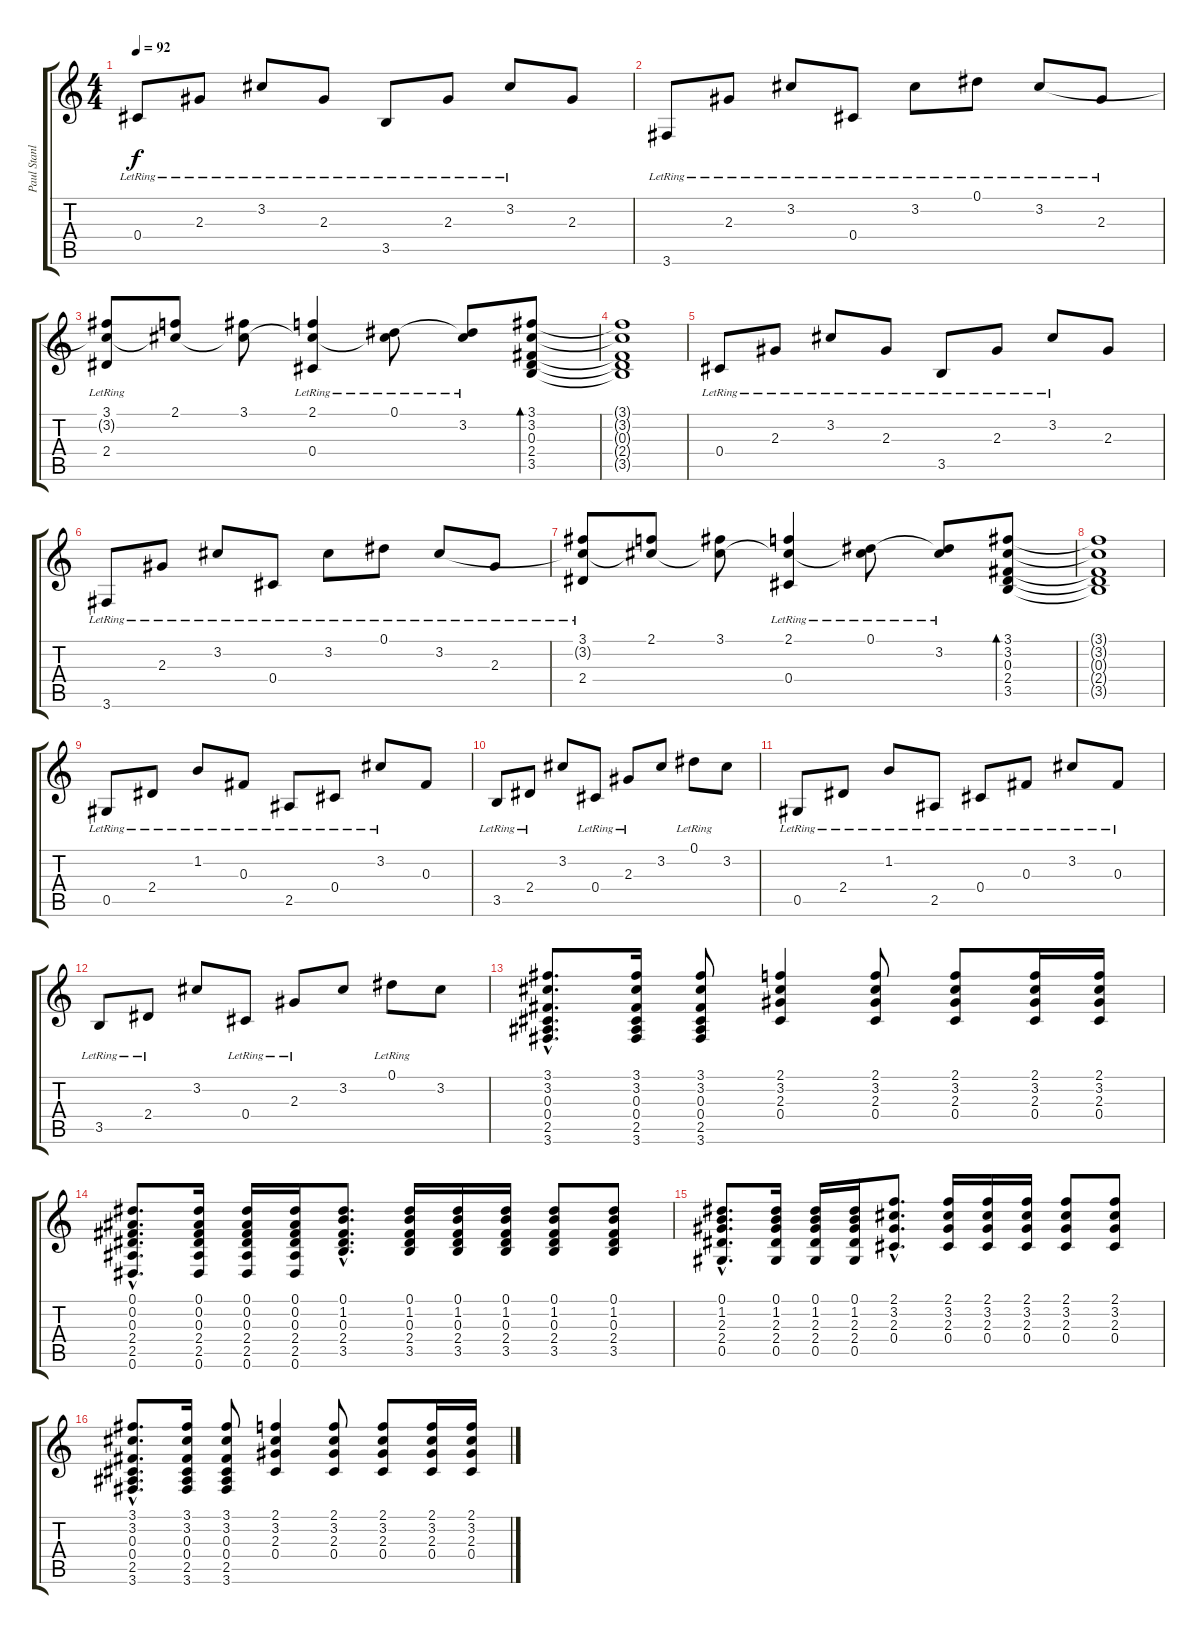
\track ("Paul Stanley" "Paul Stanl") {instrument acousticguitarsteel}
\staff {score tabs}
\tuning (Eb4 Bb3 Gb3 Db3 Ab2 Eb2) {hide}
\ts (4 4)
\tempo 92
\clef g2
\ks c
0.4{lr}.8{dy f instrument acousticguitarsteel} 2.3{lr}.8 3.2{lr}.8 2.3{lr}.8 3.5{lr}.8 2.3{lr}.8 3.2{lr}.8 2.3.8 |
3.6{lr}.8 2.3{lr}.8 3.2{lr}.8 0.4{lr}.8 3.2{lr}.8 0.1{lr}.8 3.2{lr}.8 2.3{lr}.8 |
(3.1 3.2{t} 2.4{lr}).8 (2.1 3.2{t}).8 (3.1 3.2{t}).8 (2.1 3.2{t} 0.4{lr}).4 (0.1{lr} 3.2{t}).8 (0.1{t} 3.2{lr}).8 (3.1 3.2 0.3 2.4 3.5).8{bd 120} |
(3.1{t} 3.2{t} 0.3{t} 2.4{t} 3.5{t}).1 |
0.4{lr}.8 2.3{lr}.8 3.2{lr}.8 2.3{lr}.8 3.5{lr}.8 2.3{lr}.8 3.2{lr}.8 2.3.8 |
3.6{lr}.8 2.3{lr}.8 3.2{lr}.8 0.4{lr}.8 3.2{lr}.8 0.1{lr}.8 3.2{lr}.8 2.3{lr}.8 |
(3.1 3.2{t} 2.4{lr}).8 (2.1 3.2{t}).8 (3.1 3.2{t}).8 (2.1 3.2{t} 0.4{lr}).4 (0.1{lr} 3.2{t}).8 (0.1{t} 3.2{lr}).8 (3.1 3.2 0.3 2.4 3.5).8{bd 120} |
(3.1{t} 3.2{t} 0.3{t} 2.4{t} 3.5{t}).1 |
0.5{lr}.8 2.4{lr}.8 1.2{lr}.8 0.3{lr}.8 2.5{lr}.8 0.4{lr}.8 3.2{lr}.8 0.3.8 |
3.5{lr}.8 2.4{lr}.8 3.2.8 0.4{lr}.8 2.3{lr}.8 3.2.8 0.1{lr}.8 3.2.8 |
0.5{lr}.8 2.4{lr}.8 1.2{lr}.8 2.5{lr}.8 0.4{lr}.8 0.3{lr}.8 3.2{lr}.8 0.3{lr}.8 |
3.5{lr}.8 2.4{lr}.8 3.2.8 0.4{lr}.8 2.3{lr}.8 3.2.8 0.1{lr}.8 3.2.8 |
(3.1{hac} 3.2{hac} 0.3{hac} 0.4{hac} 2.5{hac} 3.6{hac}).8{d} (3.1 3.2 0.3 0.4 2.5 3.6).16 (3.1 3.2 0.3 0.4 2.5 3.6).8 (2.1 3.2 2.3 0.4).4 (2.1 3.2 2.3 0.4).8 (2.1 3.2 2.3 0.4).8 (2.1 3.2 2.3 0.4).16 (2.1 3.2 2.3 0.4).16 |
(0.1{hac} 0.2{hac} 0.3{hac} 2.4{hac} 2.5{hac} 0.6{hac}).8{d} (0.1 0.2 0.3 2.4 2.5 0.6).16 (0.1 0.2 0.3 2.4 2.5 0.6).16 (0.1 0.2 0.3 2.4 2.5 0.6).16 (0.1{hac} 1.2{hac} 0.3{hac} 2.4{hac} 3.5{hac}).8{d} (0.1 1.2 0.3 2.4 3.5).16 (0.1 1.2 0.3 2.4 3.5).16 (0.1 1.2 0.3 2.4 3.5).16 (0.1 1.2 0.3 2.4 3.5).8 (0.1 1.2 0.3 2.4 3.5).8 |
(0.1{hac} 1.2{hac} 2.3{hac} 2.4{hac} 0.5{hac}).8{d} (0.1 1.2 2.3 2.4 0.5).16 (0.1 1.2 2.3 2.4 0.5).16 (0.1 1.2 2.3 2.4 0.5).16 (2.1{hac} 3.2{hac} 2.3{hac} 0.4{hac}).8{d} (2.1 3.2 2.3 0.4).16 (2.1 3.2 2.3 0.4).16 (2.1 3.2 2.3 0.4).16 (2.1 3.2 2.3 0.4).8 (2.1 3.2 2.3 0.4).8 |
(3.1{hac} 3.2{hac} 0.3{hac} 0.4{hac} 2.5{hac} 3.6{hac}).8{d} (3.1 3.2 0.3 0.4 2.5 3.6).16 (3.1 3.2 0.3 0.4 2.5 3.6).8 (2.1 3.2 2.3 0.4).4 (2.1 3.2 2.3 0.4).8 (2.1 3.2 2.3 0.4).8 (2.1 3.2 2.3 0.4).16 (2.1 3.2 2.3 0.4).16
